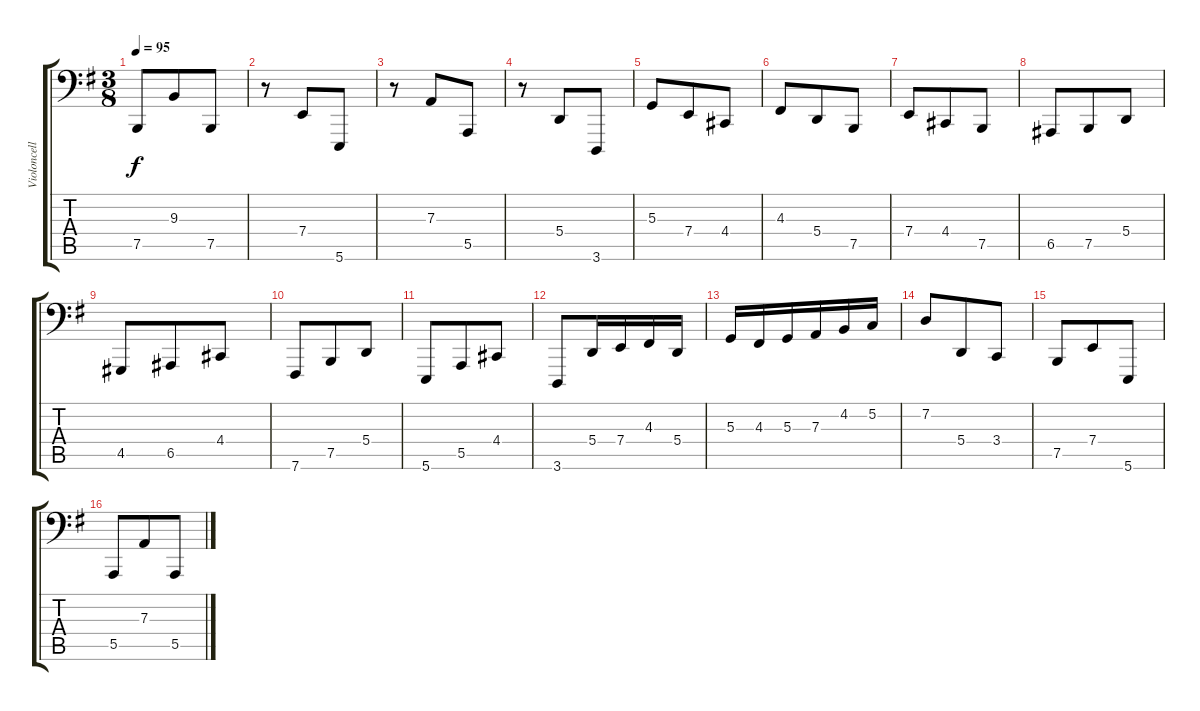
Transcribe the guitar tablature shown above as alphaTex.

\track ("Violoncello" "Violoncell") {instrument cello}
\staff {score tabs}
\tuning (C3 G2 D2 A1 E1 B0) {hide}
\ts (3 8)
\tempo 95
\clef f4
\ks g
7.5.8{dy f} 9.3.8 7.5.8 |
r.8 7.4.8{beam merge} 5.6.8 |
r.8 7.3.8{beam merge} 5.5.8 |
r.8 5.4.8{beam merge} 3.6.8 |
5.3.8 7.4.8 4.4.8 |
4.3.8 5.4.8 7.5.8 |
7.4.8{beam Up} 4.4.8{beam Up} 7.5.8{beam Up} |
6.5.8 7.5.8 5.4.8 |
4.5.8 6.5.8 4.4.8 |
7.6.8 7.5.8 5.4.8 |
5.6.8 5.5.8 4.4.8 |
3.6.8{beam merge} 5.4.16 7.4.16{beam merge} 4.3.16 5.4.16 |
5.3.16 4.3.16{beam merge} 5.3.16 7.3.16{beam merge} 4.2.16 5.2.16 |
7.2.8 5.4.8 3.4.8 |
7.5.8 7.4.8 5.6.8 |
5.5.8{beam Up} 7.3.8{beam Up} 5.5.8{beam Up}
